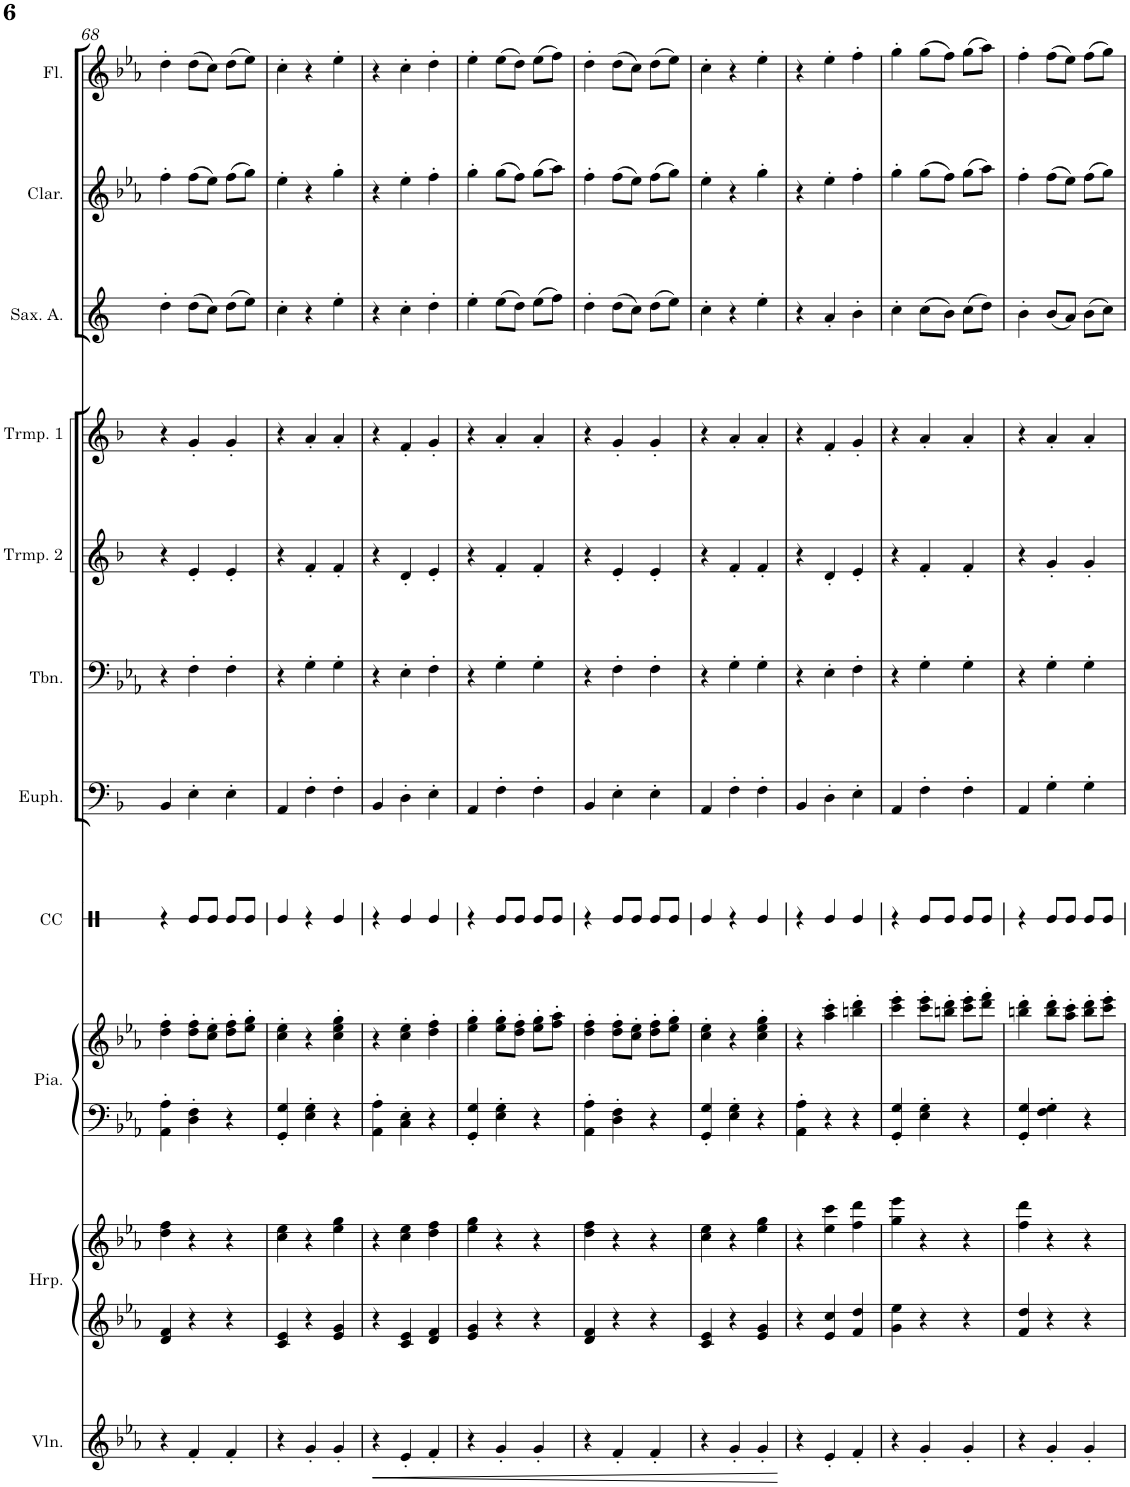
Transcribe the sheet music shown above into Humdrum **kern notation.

**kern	**dynam	**kern	**kern	**kern	**kern	**kern	**kern	**kern	**kern	**kern	**kern	**kern	**kern
*part11	*part11	*part10	*part10	*part9	*part9	*part8	*part7	*part6	*part5	*part4	*part3	*part2	*part1
*staff13	*staff13	*staff12	*staff11	*staff10	*staff9	*staff8	*staff7	*staff6	*staff5	*staff4	*staff3	*staff2	*staff1
*I"Violon	*	*I"Harpe	*	*I"Piano	*	*I"Caisse claire	*I"Euphonium	*I"Trombone	*I"Trompette en Sib 2	*I"Trompette en Sib 1	*I"Saxophone Alto	*I"Clarinette en Ut	*I"Flûte
*I'Vln.	*	*I'Hrp.	*	*I'Pia.	*	*I'CC	*I'Euph.	*I'Tbn.	*I'Trmp. 2	*I'Trmp. 1	*I'Sax. A.	*I'Clar.	*I'Fl.
!!LO:PB:g=z
*clefG2	*	*clefG2	*clefG2	*clefF4	*clefG2	*clefX	*clefF4	*clefF4	*clefG2	*clefG2	*clefG2	*clefG2	*clefG2
*	*	*	*	*	*	*	*Trd1c2	*	*Trd1c2	*Trd1c2	*Trd5c9	*Trd1c2	*
*k[b-e-a-]	*	*k[b-e-a-]	*k[b-e-a-]	*k[b-e-a-]	*k[b-e-a-]	*k[]	*k[b-]	*k[b-e-a-]	*k[b-]	*k[b-]	*k[]	*k[b-e-a-]	*k[b-e-a-]
*M3/4	*	*M3/4	*M3/4	*M3/4	*M3/4	*M3/4	*M3/4	*M3/4	*M3/4	*M3/4	*M3/4	*M3/4	*M3/4
=68	=68	=68	=68	=68	=68	=68	=68	=68	=68	=68	=68	=68	=68
4r	.	4d/ 4f/	4dd\ 4ff\	4AA-\' 4A-\'	4dd\' 4ff\'	4r	4BB-/	4r	4r	4r	4dd'\	4ff'\	4dd'\
4f'/	.	4r	4r	4D\' 4F\'	8dd\' 8ff\'L	8Re/L	4E'\	4F'\	4e'/	4g'/	(8dd\L	(8ff\L	(8dd\L
.	.	.	.	.	8cc\' 8ee-\'J	8Re/J	.	.	.	.	8cc\J)	8ee-\J)	8cc\J)
4f'/	.	4r	4r	4r	8dd\' 8ff\'L	8Re/L	4E'\	4F'\	4e'/	4g'/	(8dd\L	(8ff\L	(8dd\L
.	.	.	.	.	8ee-\' 8gg\'J	8Re/J	.	.	.	.	8ee\J)	8gg\J)	8ee-\J)
=69	=69	=69	=69	=69	=69	=69	=69	=69	=69	=69	=69	=69	=69
4r	.	4c/ 4e-/	4cc\ 4ee-\	4GG/' 4G/'	4cc\' 4ee-\'	4Re/	4AA/	4r	4r	4r	4cc'\	4ee-'\	4cc'\
4g'/	.	4r	4r	4E-\' 4G\'	4r	4r	4F'\	4G'\	4f'/	4a'/	4r	4r	4r
4g'/	.	4e-/ 4g/	4ee-\ 4gg\	4r	4cc\' 4ee-\' 4gg\'	4Re/	4F'\	4G'\	4f'/	4a'/	4ee'\	4gg'\	4ee-'\
=70	=70	=70	=70	=70	=70	=70	=70	=70	=70	=70	=70	=70	=70
!	!LO:HP:b	!	!	!	!	!	!	!	!	!	!	!	!
4r	<	4r	4r	4AA-\' 4A-\'	4r	4r	4BB-/	4r	4r	4r	4r	4r	4r
4e-'/	.	4c/ 4e-/	4cc\ 4ee-\	4C\' 4E-\'	4cc\' 4ee-\'	4Re/	4D'\	4E-'\	4d'/	4f'/	4cc'\	4ee-'\	4cc'\
4f'/	.	4d/ 4f/	4dd\ 4ff\	4r	4dd\' 4ff\'	4Re/	4E'\	4F'\	4e'/	4g'/	4dd'\	4ff'\	4dd'\
=71	=71	=71	=71	=71	=71	=71	=71	=71	=71	=71	=71	=71	=71
4r	.	4e-/ 4g/	4ee-\ 4gg\	4GG/' 4G/'	4ee-\' 4gg\'	4r	4AA/	4r	4r	4r	4ee'\	4gg'\	4ee-'\
4g'/	.	4r	4r	4E-\' 4G\'	8ee-\' 8gg\'L	8Re/L	4F'\	4G'\	4f'/	4a'/	(8ee\L	(8gg\L	(8ee-\L
.	.	.	.	.	8dd\' 8ff\'J	8Re/J	.	.	.	.	8dd\J)	8ff\J)	8dd\J)
4g'/	.	4r	4r	4r	8ee-\' 8gg\'L	8Re/L	4F'\	4G'\	4f'/	4a'/	(8ee\L	(8gg\L	(8ee-\L
.	.	.	.	.	8ff\' 8aa-\'J	8Re/J	.	.	.	.	8ff\J)	8aa-\J)	8ff\J)
=72	=72	=72	=72	=72	=72	=72	=72	=72	=72	=72	=72	=72	=72
4r	.	4d/ 4f/	4dd\ 4ff\	4AA-\' 4A-\'	4dd\' 4ff\'	4r	4BB-/	4r	4r	4r	4dd'\	4ff'\	4dd'\
4f'/	.	4r	4r	4D\' 4F\'	8dd\' 8ff\'L	8Re/L	4E'\	4F'\	4e'/	4g'/	(8dd\L	(8ff\L	(8dd\L
.	.	.	.	.	8cc\' 8ee-\'J	8Re/J	.	.	.	.	8cc\J)	8ee-\J)	8cc\J)
4f'/	.	4r	4r	4r	8dd\' 8ff\'L	8Re/L	4E'\	4F'\	4e'/	4g'/	(8dd\L	(8ff\L	(8dd\L
.	.	.	.	.	8ee-\' 8gg\'J	8Re/J	.	.	.	.	8ee\J)	8gg\J)	8ee-\J)
=73	=73	=73	=73	=73	=73	=73	=73	=73	=73	=73	=73	=73	=73
4r	.	4c/ 4e-/	4cc\ 4ee-\	4GG/' 4G/'	4cc\' 4ee-\'	4Re/	4AA/	4r	4r	4r	4cc'\	4ee-'\	4cc'\
4g'/	.	4r	4r	4E-\' 4G\'	4r	4r	4F'\	4G'\	4f'/	4a'/	4r	4r	4r
4g'/	.	4e-/ 4g/	4ee-\ 4gg\	4r	4cc\' 4ee-\' 4gg\'	4Re/	4F'\	4G'\	4f'/	4a'/	4ee'\	4gg'\	4ee-'\
.	[	.	.	.	.	.	.	.	.	.	.	.	.
=74	=74	=74	=74	=74	=74	=74	=74	=74	=74	=74	=74	=74	=74
4r	.	4r	4r	4AA-\' 4A-\'	4r	4r	4BB-/	4r	4r	4r	4r	4r	4r
4e-'/	.	4e-/ 4cc/	4ee-\ 4ccc\	4r	4aa-\' 4ccc\'	4Re/	4D'\	4E-'\	4d'/	4f'/	4a'/	4ee-'\	4ee-'\
4f'/	.	4f/ 4dd/	4ff\ 4ddd\	4r	4bbn\' 4ddd\'	4Re/	4E'\	4F'\	4e'/	4g'/	4b'\	4ff'\	4ff'\
=75	=75	=75	=75	=75	=75	=75	=75	=75	=75	=75	=75	=75	=75
4r	.	4g\ 4ee-\	4gg\ 4eee-\	4GG/' 4G/'	4ccc\' 4eee-\'	4r	4AA/	4r	4r	4r	4cc'\	4gg'\	4gg'\
4g'/	.	4r	4r	4E-\' 4G\'	8ccc\' 8eee-\'L	8Re/L	4F'\	4G'\	4f'/	4a'/	(8cc\L	(8gg\L	(8gg\L
.	.	.	.	.	8bbn\' 8ddd\'J	8Re/J	.	.	.	.	8b\J)	8ff\J)	8ff\J)
4g'/	.	4r	4r	4r	8ccc\' 8eee-\'L	8Re/L	4F'\	4G'\	4f'/	4a'/	(8cc\L	(8gg\L	(8gg\L
.	.	.	.	.	8ddd\' 8fff\'J	8Re/J	.	.	.	.	8dd\J)	8aa-\J)	8aa-\J)
=76	=76	=76	=76	=76	=76	=76	=76	=76	=76	=76	=76	=76	=76
4r	.	4f/ 4dd/	4ff\ 4ddd\	4GG/' 4G/'	4bbn\' 4ddd\'	4r	4AA/	4r	4r	4r	4b'\	4ff'\	4ff'\
4g'/	.	4r	4r	4F\' 4G\'	8bb\' 8ddd\'L	8Re/L	4G'\	4G'\	4g'/	4a'/	(8b/L	(8ff\L	(8ff\L
.	.	.	.	.	8aa-\' 8ccc\'J	8Re/J	.	.	.	.	8a/J)	8ee-\J)	8ee-\J)
4g'/	.	4r	4r	4r	8bb\' 8ddd\'L	8Re/L	4G'\	4G'\	4g'/	4a'/	(8b\L	(8ff\L	(8ff\L
.	.	.	.	.	8ccc\' 8eee-\'J	8Re/J	.	.	.	.	8cc\J)	8gg\J)	8gg\J)
=	=	=	=	=	=	=	=	=	=	=	=	=	=
*-	*-	*-	*-	*-	*-	*-	*-	*-	*-	*-	*-	*-	*-
